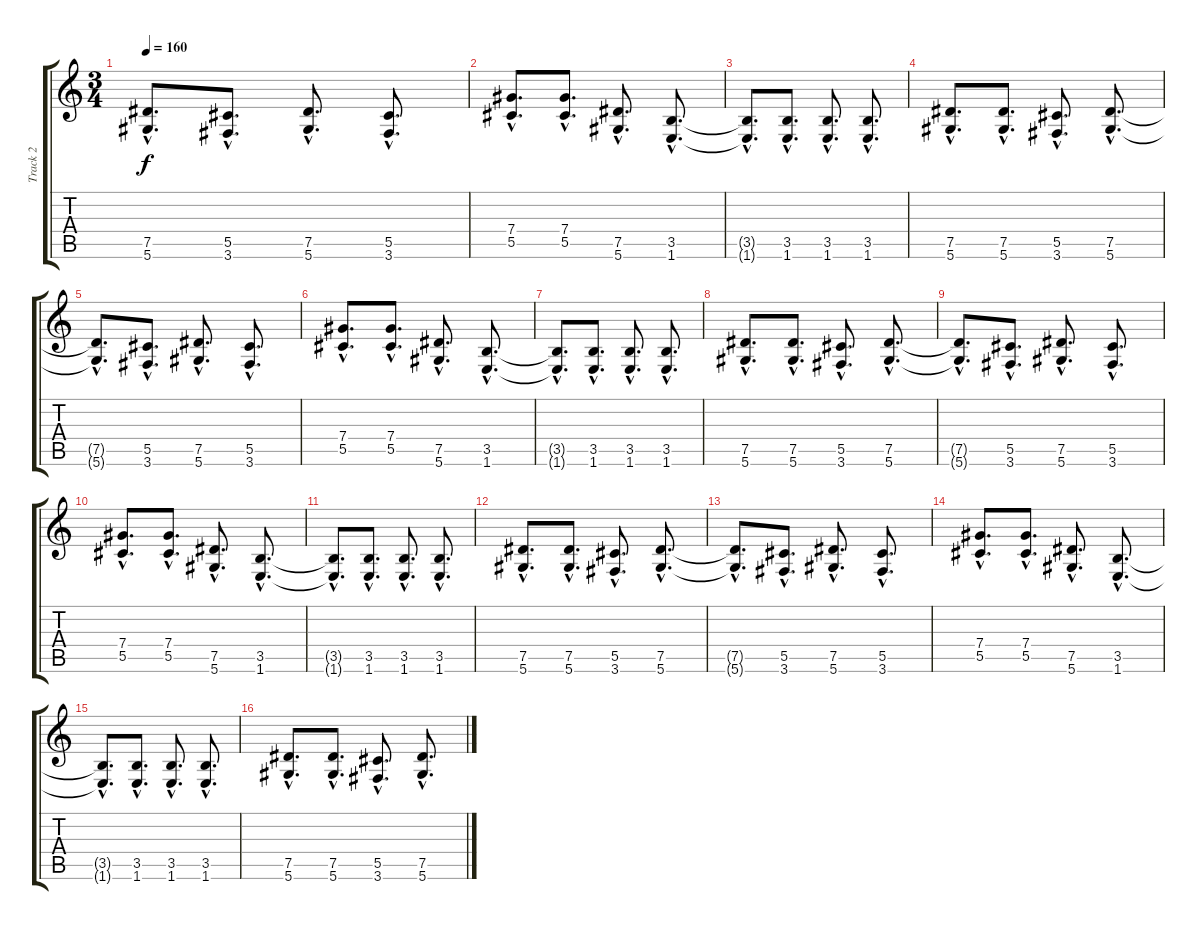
\track ("Track 2" "Track 2") {instrument overdrivenguitar}
\staff {score tabs}
\tuning (Eb4 Bb3 Gb3 Db3 Ab2 Eb2) {hide}
\ts (3 4)
\tempo 160
\clef g2
\ks c
(7.5{hac t} 5.6{hac t}).8{d dy f} (5.5{hac} 3.6{hac}).8{d} (7.5{hac} 5.6{hac}).8{d} (5.5{hac} 3.6{hac}).8{d} |
(7.4{hac} 5.5{hac}).8{d} (7.4{hac} 5.5{hac}).8{d} (7.5{hac} 5.6{hac}).8{d} (3.5{hac} 1.6{hac}).8{d} |
(3.5{hac t} 1.6{hac t}).8{d} (3.5{hac} 1.6{hac}).8{d} (3.5{hac} 1.6{hac}).8{d} (3.5{hac} 1.6{hac}).8{d} |
(7.5{hac} 5.6{hac}).8{d} (7.5{hac} 5.6{hac}).8{d} (5.5{hac} 3.6{hac}).8{d} (7.5{hac} 5.6{hac}).8{d} |
(7.5{hac t} 5.6{hac t}).8{d} (5.5{hac} 3.6{hac}).8{d} (7.5{hac} 5.6{hac}).8{d} (5.5{hac} 3.6{hac}).8{d} |
(7.4{hac} 5.5{hac}).8{d} (7.4{hac} 5.5{hac}).8{d} (7.5{hac} 5.6{hac}).8{d} (3.5{hac} 1.6{hac}).8{d} |
(3.5{hac t} 1.6{hac t}).8{d} (3.5{hac} 1.6{hac}).8{d} (3.5{hac} 1.6{hac}).8{d} (3.5{hac} 1.6{hac}).8{d} |
(7.5{hac} 5.6{hac}).8{d} (7.5{hac} 5.6{hac}).8{d} (5.5{hac} 3.6{hac}).8{d} (7.5{hac} 5.6{hac}).8{d} |
(7.5{hac t} 5.6{hac t}).8{d} (5.5{hac} 3.6{hac}).8{d} (7.5{hac} 5.6{hac}).8{d} (5.5{hac} 3.6{hac}).8{d} |
(7.4{hac} 5.5{hac}).8{d} (7.4{hac} 5.5{hac}).8{d} (7.5{hac} 5.6{hac}).8{d} (3.5{hac} 1.6{hac}).8{d} |
(3.5{hac t} 1.6{hac t}).8{d} (3.5{hac} 1.6{hac}).8{d} (3.5{hac} 1.6{hac}).8{d} (3.5{hac} 1.6{hac}).8{d} |
(7.5{hac} 5.6{hac}).8{d} (7.5{hac} 5.6{hac}).8{d} (5.5{hac} 3.6{hac}).8{d} (7.5{hac} 5.6{hac}).8{d} |
(7.5{hac t} 5.6{hac t}).8{d} (5.5{hac} 3.6{hac}).8{d} (7.5{hac} 5.6{hac}).8{d} (5.5{hac} 3.6{hac}).8{d} |
(7.4{hac} 5.5{hac}).8{d} (7.4{hac} 5.5{hac}).8{d} (7.5{hac} 5.6{hac}).8{d} (3.5{hac} 1.6{hac}).8{d} |
(3.5{hac t} 1.6{hac t}).8{d} (3.5{hac} 1.6{hac}).8{d} (3.5{hac} 1.6{hac}).8{d} (3.5{hac} 1.6{hac}).8{d} |
(7.5{hac} 5.6{hac}).8{d} (7.5{hac} 5.6{hac}).8{d} (5.5{hac} 3.6{hac}).8{d} (7.5{hac} 5.6{hac}).8{d}
